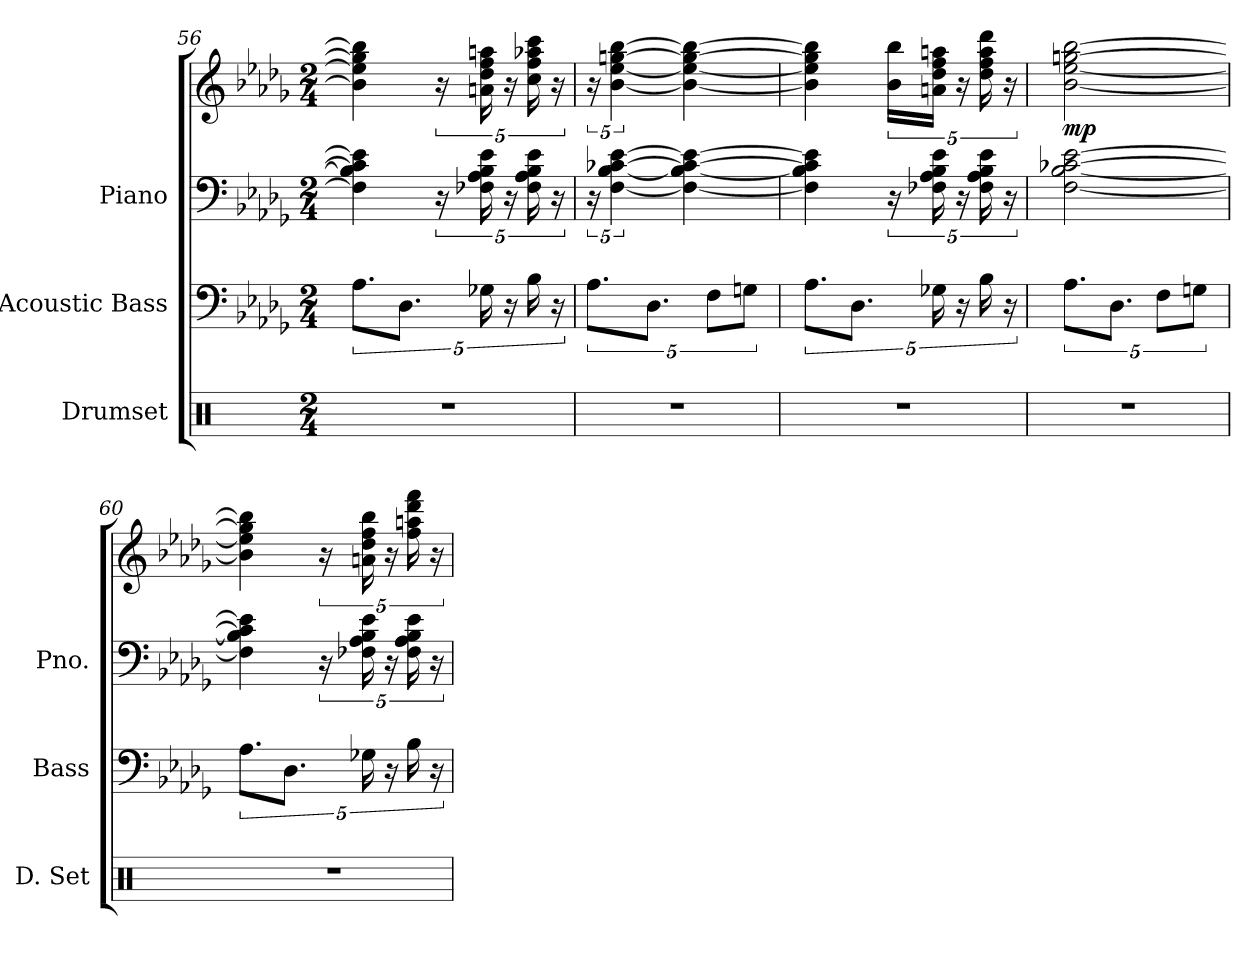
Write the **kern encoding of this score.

**kern	**kern	**kern	**kern	**dynam
*part3	*part2	*part1	*part1	*part1
*staff4	*staff3	*staff2	*staff1	*staff1/2
*I"Drumset	*I"Acoustic Bass	*I"Piano	*	*
*I'D. Set	*I'Bass	*I'Pno.	*	*
*clefX	*clefF4	*clefF4	*clefG2	*
*	*ITrd7c12	*	*	*
*k[]	*k[b-e-a-d-g-]	*k[b-e-a-d-g-]	*k[b-e-a-d-g-]	*
*M2/4	*M2/4	*M2/4	*M2/4	*
=56	=56	=56	=56	=56
2r	10.AA-\L	4F\] 4B-\] 4c-\] 4e-\]	4b-\] 4ee-\] 4gg\] 4bb-\]	.
.	10.DD-\J	.	.	.
.	.	20r	20r	.
.	20GG-X\	20F-X\ 20A-\ 20B-\ 20e-\	20an\ 20dd-\ 20ff\ 20aan\	.
.	20r	20r	20r	.
.	20BB-\	20F-\ 20A-\ 20B-\ 20e-\	20cc\ 20ff\ 20aa-X\ 20ccc\	.
.	20r	20r	20r	.
!!LO:PB:g=z
=57	=57	=57	=57	=57
2r	10.AA-\L	20r	20r	.
.	.	[5F\ [5B-\ [5c-X\ [5e-\	[5b-\ [5ee-\ [5ggn\ [5bb-\	.
.	10.DD-\J	.	.	.
.	.	4F\_ 4B-\_ 4c-\_ 4e-\_	4b-\_ 4ee-\_ 4gg\_ 4bb-\_	.
.	10FF\L	.	.	.
.	10GGn\J	.	.	.
=58	=58	=58	=58	=58
2r	10.AA-\L	4F\] 4B-\] 4c-\] 4e-\]	4b-\] 4ee-\] 4gg\] 4bb-\]	.
.	10.DD-\J	.	.	.
.	.	20r	20b-\ 20bb-\LL	.
.	20GG-X\	20F-X\ 20A-\ 20B-\ 20e-\	20an\ 20dd-\ 20ff\ 20aan\JJ	.
.	20r	20r	20r	.
.	20BB-\	20F-\ 20A-\ 20B-\ 20e-\	20dd-\ 20ff\ 20aa\ 20ddd-\	.
.	20r	20r	20r	.
=59	=59	=59	=59	=59
!	!	!	!	!LO:DY:b
2r	10.AA-\L	[2F\ [2B-\ [2c-X\ [2e-\	[2b-\ [2ee-\ [2ggn\ [2bb-\	mp
.	10.DD-\J	.	.	.
.	10FF\L	.	.	.
.	10GGn\J	.	.	.
=60	=60	=60	=60	=60
2r	10.AA-\L	4F\] 4B-\] 4c-\] 4e-\]	4b-\] 4ee-\] 4gg\] 4bb-\]	.
.	10.DD-\J	.	.	.
.	.	20r	20r	.
.	20GG-X\	20F-X\ 20A-\ 20B-\ 20e-\	20an\ 20dd-\ 20ff\ 20bb-\	.
.	20r	20r	20r	.
.	20BB-\	20F-\ 20A-\ 20B-\ 20e-\	20ff\ 20aan\ 20ddd-\ 20fff\	.
.	20r	20r	20r	.
=	=	=	=	=
*-	*-	*-	*-	*-
